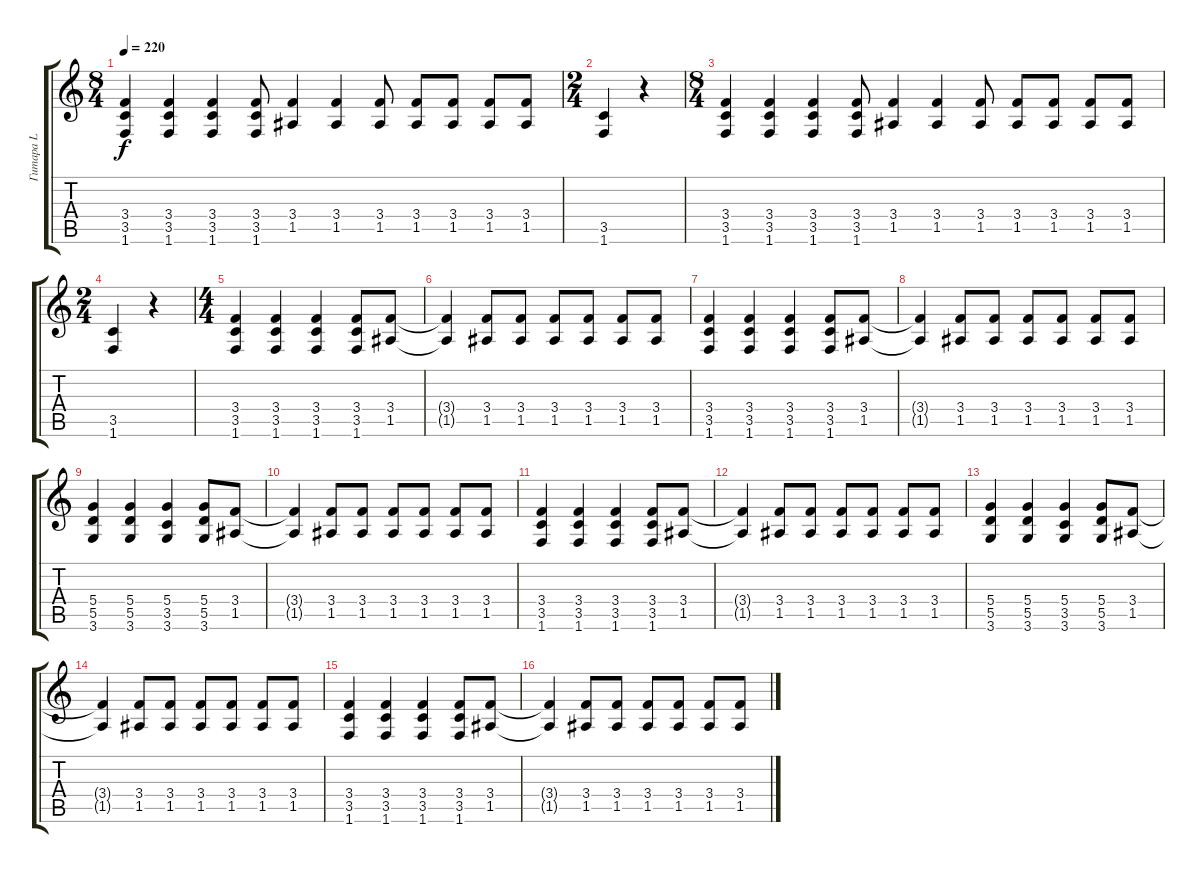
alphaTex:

\track ("Гитара L" "Гитара L") {instrument overdrivenguitar}
\staff {score tabs}
\tuning (E4 B3 G3 D3 A2 E2) {hide}
\ts (8 4)
\tempo 220
\clef g2
\ks c
(3.4 3.5 1.6).4{dy f} (3.4 3.5 1.6).4 (3.4 3.5 1.6).4 (3.4 3.5 1.6).8 (3.4 1.5).4 (3.4 1.5).4 (3.4 1.5).8 (3.4 1.5).8 (3.4 1.5).8 (3.4 1.5).8 (3.4 1.5).8 |
\ts (2 4)
(3.5 1.6).4 r.4 |
\ts (8 4)
(3.4 3.5 1.6).4 (3.4 3.5 1.6).4 (3.4 3.5 1.6).4 (3.4 3.5 1.6).8 (3.4 1.5).4 (3.4 1.5).4 (3.4 1.5).8 (3.4 1.5).8 (3.4 1.5).8 (3.4 1.5).8 (3.4 1.5).8 |
\ts (2 4)
(3.5 1.6).4 r.4 |
\ts (4 4)
(3.4 3.5 1.6).4 (3.4 3.5 1.6).4 (3.4 3.5 1.6).4 (3.4 3.5 1.6).8 (3.4 1.5).8 |
(3.4{t} 1.5{t}).4 (3.4 1.5).8 (3.4 1.5).8 (3.4 1.5).8 (3.4 1.5).8 (3.4 1.5).8 (3.4 1.5).8 |
(3.4 3.5 1.6).4 (3.4 3.5 1.6).4 (3.4 3.5 1.6).4 (3.4 3.5 1.6).8 (3.4 1.5).8 |
(3.4{t} 1.5{t}).4 (3.4 1.5).8 (3.4 1.5).8 (3.4 1.5).8 (3.4 1.5).8 (3.4 1.5).8 (3.4 1.5).8 |
(5.4 5.5 3.6).4 (5.4 5.5 3.6).4 (5.4 3.5 3.6).4 (5.4 5.5 3.6).8 (3.4 1.5).8 |
(3.4{t} 1.5{t}).4 (3.4 1.5).8 (3.4 1.5).8 (3.4 1.5).8 (3.4 1.5).8 (3.4 1.5).8 (3.4 1.5).8 |
(3.4 3.5 1.6).4 (3.4 3.5 1.6).4 (3.4 3.5 1.6).4 (3.4 3.5 1.6).8 (3.4 1.5).8 |
(3.4{t} 1.5{t}).4 (3.4 1.5).8 (3.4 1.5).8 (3.4 1.5).8 (3.4 1.5).8 (3.4 1.5).8 (3.4 1.5).8 |
(5.4 5.5 3.6).4 (5.4 5.5 3.6).4 (5.4 3.5 3.6).4 (5.4 5.5 3.6).8 (3.4 1.5).8 |
(3.4{t} 1.5{t}).4 (3.4 1.5).8 (3.4 1.5).8 (3.4 1.5).8 (3.4 1.5).8 (3.4 1.5).8 (3.4 1.5).8 |
(3.4 3.5 1.6).4 (3.4 3.5 1.6).4 (3.4 3.5 1.6).4 (3.4 3.5 1.6).8 (3.4 1.5).8 |
(3.4{t} 1.5{t}).4 (3.4 1.5).8 (3.4 1.5).8 (3.4 1.5).8 (3.4 1.5).8 (3.4 1.5).8 (3.4 1.5).8
